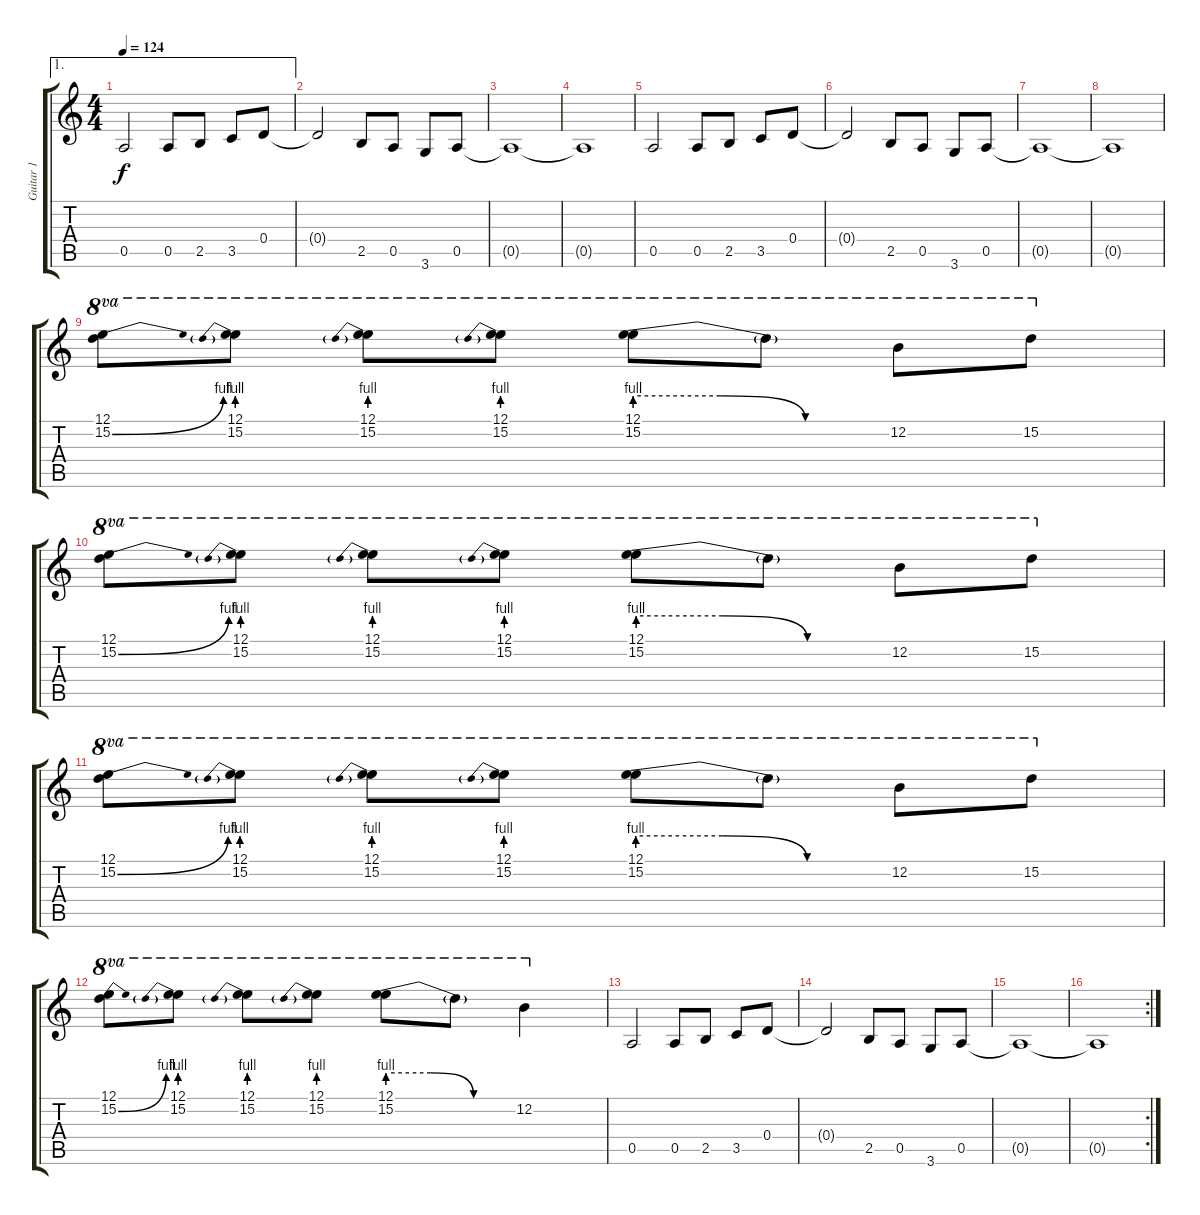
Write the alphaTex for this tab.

\track ("Guitar 1" "Guitar 1") {instrument distortionguitar}
\staff {score tabs}
\tuning (E4 B3 G3 D3 A2 E2) {hide}
\ae 1
\ts (4 4)
\tempo 124
\clef g2
\ks c
0.5.2{dy f} 0.5.8 2.5.8 3.5.8 0.4.8 |
0.4{t}.2 2.5.8 0.5.8 3.6.8 0.5.8 |
0.5{t}.1 |
0.5{t}.1 |
0.5.2 0.5.8 2.5.8 3.5.8 0.4.8 |
0.4{t}.2 2.5.8 0.5.8 3.6.8 0.5.8 |
0.5{t}.1 |
0.5{t}.1 |
(12.1 15.2{be (bend 0 0 60 4)}).8{ot 8va} (12.1 15.2{be (prebend 0 4 60 4)}).8{ot 8va} (12.1 15.2{be (prebend 0 4 60 4)}).8{ot 8va} (12.1 15.2{be (prebend 0 4 60 4)}).8{ot 8va} (12.1 15.2{be (custom 0 4 20 4 40 0 60 0)}).8{ot 8va} 15.2{t}.8{ot 8va} 12.2.8{ot 8va} 15.2.8{ot 8va} |
(12.1 15.2{be (bend 0 0 60 4)}).8{ot 8va} (12.1 15.2{be (prebend 0 4 60 4)}).8{ot 8va} (12.1 15.2{be (prebend 0 4 60 4)}).8{ot 8va} (12.1 15.2{be (prebend 0 4 60 4)}).8{ot 8va} (12.1 15.2{be (custom 0 4 20 4 40 0 60 0)}).8{ot 8va} 15.2{t}.8{ot 8va} 12.2.8{ot 8va} 15.2.8{ot 8va} |
(12.1 15.2{be (bend 0 0 60 4)}).8{ot 8va} (12.1 15.2{be (prebend 0 4 60 4)}).8{ot 8va} (12.1 15.2{be (prebend 0 4 60 4)}).8{ot 8va} (12.1 15.2{be (prebend 0 4 60 4)}).8{ot 8va} (12.1 15.2{be (custom 0 4 20 4 40 0 60 0)}).8{ot 8va} 15.2{t}.8{ot 8va} 12.2.8{ot 8va} 15.2.8{ot 8va} |
(12.1 15.2{be (bend 0 0 60 4)}).8{ot 8va} (12.1 15.2{be (prebend 0 4 60 4)}).8{ot 8va} (12.1 15.2{be (prebend 0 4 60 4)}).8{ot 8va} (12.1 15.2{be (prebend 0 4 60 4)}).8{ot 8va} (12.1 15.2{be (custom 0 4 20 4 40 0 60 0)}).8{ot 8va} 15.2{t}.8{ot 8va} 12.2.4{ot 8va} |
0.5.2 0.5.8 2.5.8 3.5.8 0.4.8 |
0.4{t}.2 2.5.8 0.5.8 3.6.8 0.5.8 |
0.5{t}.1 |
\rc 2
0.5{t}.1
